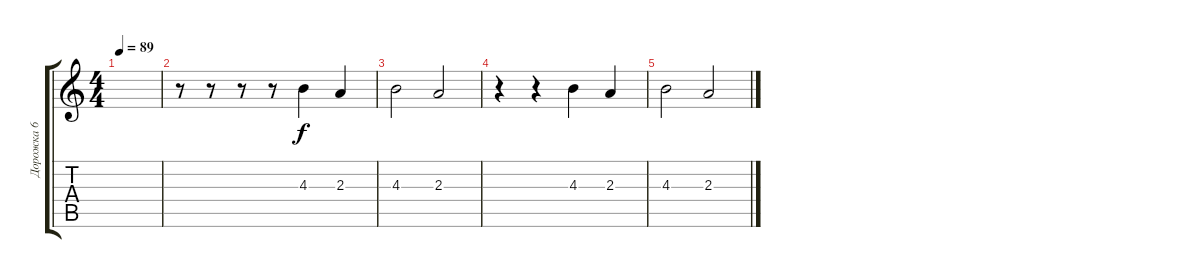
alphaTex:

\track ("Дорожка 6" "Дорожка 6") {instrument distortionguitar}
\staff {score tabs}
\tuning (E4 B3 G3 D3 A2 D2) {hide}
\ts (4 4)
\tempo 89
\clef g2
\ks c
|
r.8 r.8 r.8 r.8 4.3.4{dy f} 2.3.4 |
4.3.2 2.3.2 |
r.4 r.4 4.3.4 2.3.4 |
4.3.2 2.3.2
